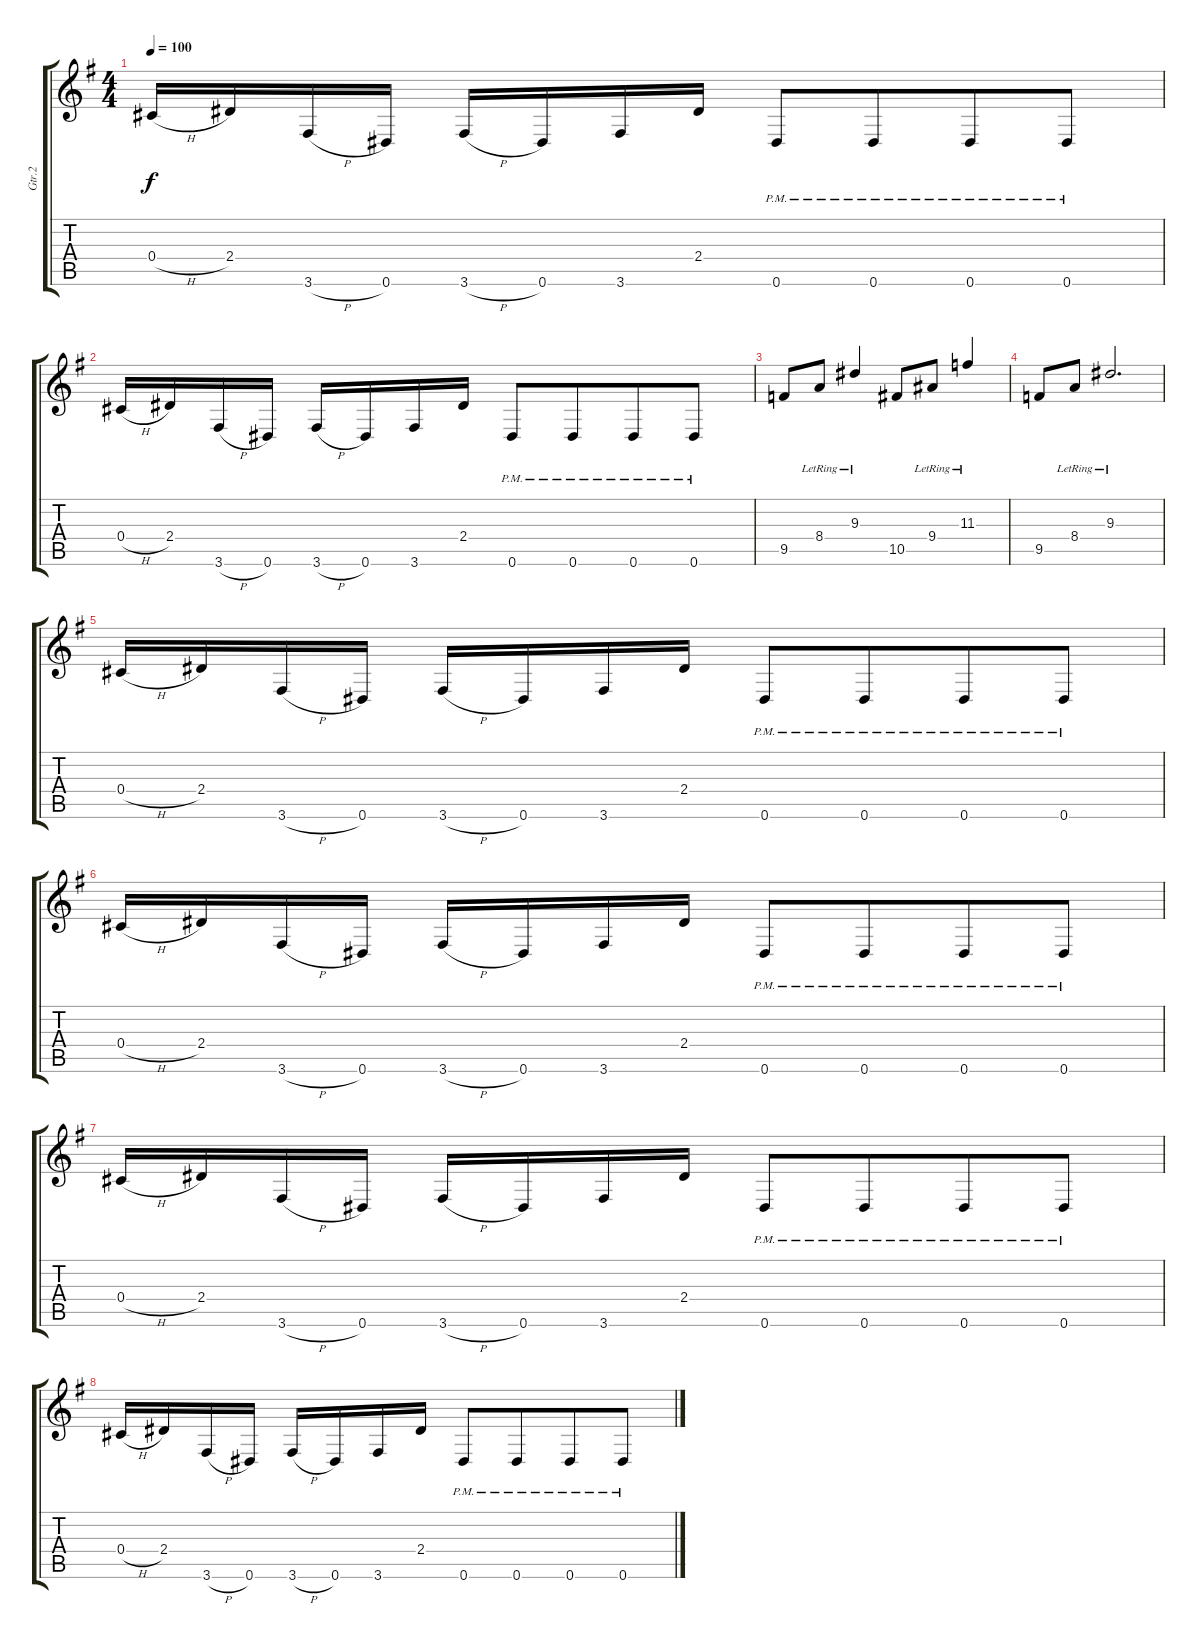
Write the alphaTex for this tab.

\track ("Gtr.2" "Gtr.2") {instrument distortionguitar}
\staff {score tabs}
\tuning (Eb4 Bb3 Gb3 Db3 Ab2 Eb2) {hide}
\ts (4 4)
\tempo 100
\clef g2
\ks g
0.4{h}.16{dy f} 2.4.16 3.6{h}.16 0.6.16 3.6{h}.16 0.6.16 3.6.16 2.4.16 0.6{pm}.8 0.6{pm}.8{beam merge} 0.6{pm}.8 0.6{pm}.8 |
0.4{h}.16 2.4.16 3.6{h}.16 0.6.16 3.6{h}.16 0.6.16 3.6.16 2.4.16 0.6{pm}.8 0.6{pm}.8{beam merge} 0.6{pm}.8 0.6{pm}.8 |
9.5.8{instrument overdrivenguitar} 8.4{lr}.8 9.3{lr}.4{beam Up} 10.5.8 9.4{lr}.8 11.3{lr}.4{beam Up} |
9.5.8 8.4{lr}.8 9.3{lr}.2{d instrument distortionguitar beam Up} |
0.4{h}.16 2.4.16 3.6{h}.16 0.6.16 3.6{h}.16 0.6.16 3.6.16 2.4.16 0.6{pm}.8 0.6{pm}.8{beam merge} 0.6{pm}.8 0.6{pm}.8 |
0.4{h}.16 2.4.16 3.6{h}.16 0.6.16 3.6{h}.16 0.6.16 3.6.16 2.4.16 0.6{pm}.8 0.6{pm}.8{beam merge} 0.6{pm}.8 0.6{pm}.8 |
0.4{h}.16 2.4.16 3.6{h}.16 0.6.16 3.6{h}.16 0.6.16 3.6.16 2.4.16 0.6{pm}.8 0.6{pm}.8{beam merge} 0.6{pm}.8 0.6{pm}.8 |
0.4{h}.16 2.4.16 3.6{h}.16 0.6.16 3.6{h}.16 0.6.16 3.6.16 2.4.16 0.6{pm}.8 0.6{pm}.8{beam merge} 0.6{pm}.8 0.6{pm}.8
